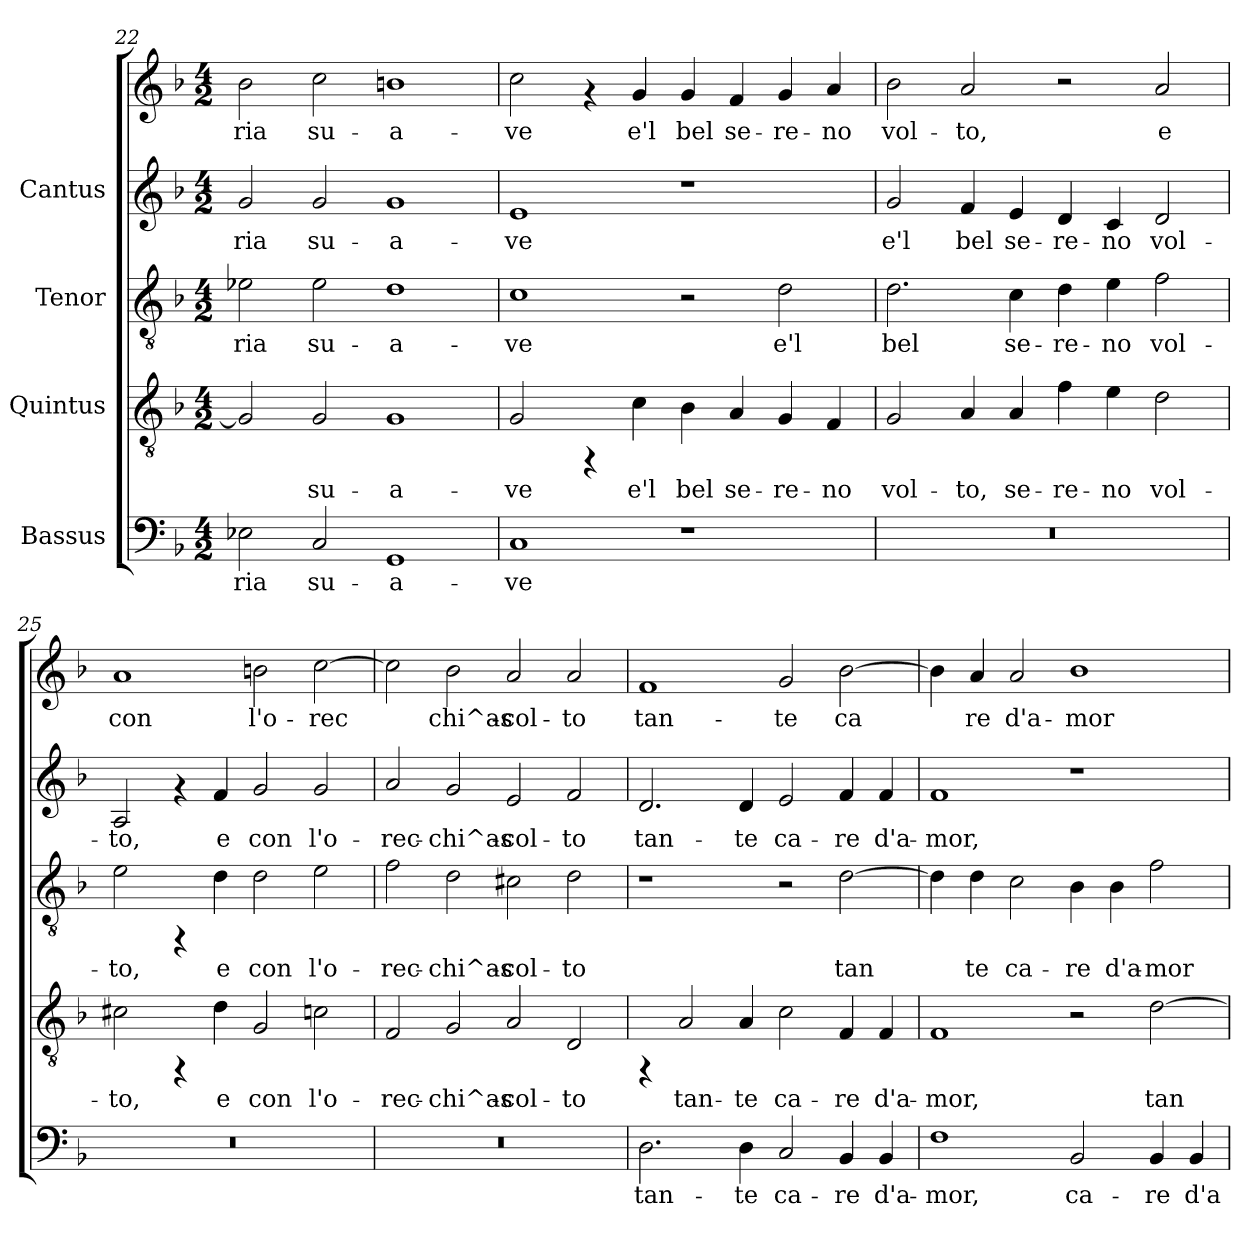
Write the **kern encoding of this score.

**kern	**text	**kern	**text	**kern	**text	**kern	**text	**kern	**text
*part4	*part4	*part3	*part3	*part2	*part2	*part1	*part1	*part1	*part1
*staff5	*staff5	*staff4	*staff4	*staff3	*staff3	*staff2	*staff2	*staff1	*staff1
*I"Bassus	*	*I"Quintus	*	*I"Tenor	*	*I"Cantus	*	*	*
*clefF4	*	*clefGv2	*	*clefGv2	*	*clefG2	*	*clefG2	*
*k[b-]	*	*k[b-]	*	*k[b-]	*	*k[b-]	*	*k[b-]	*
*F:	*	*F:	*	*F:	*	*F:	*	*F:	*
*M4/2	*	*M4/2	*	*M4/2	*	*M4/2	*	*M4/2	*
=22	=22	=22	=22	=22	=22	=22	=22	=22	=22
!	!LO:LY:b:cj	!	!LO:LY:b:cj	!	!LO:LY:b:cj	!	!LO:LY:b:cj	!	!LO:LY:b:cj
2E-X\	-ria	2G/]	.	2e-X\	-ria	2g/	-ria	2b-\	-ria
!	!LO:LY:b:cj	!	!LO:LY:b:cj	!	!LO:LY:b:cj	!	!LO:LY:b:cj	!	!LO:LY:b:cj
2C/	su-	2G/	su-	2e-\	su-	2g/	su-	2cc\	su-
!	!LO:LY:b:cj	!	!LO:LY:b:cj	!	!LO:LY:b:cj	!	!LO:LY:b:cj	!	!LO:LY:b:cj
1GG	-a-	1G	-a-	1d	-a-	1g	-a-	1bn	-a-
!!LO:LB:g=z
=23	=23	=23	=23	=23	=23	=23	=23	=23	=23
!	!LO:LY:b:cj	!	!LO:LY:b:cj	!	!LO:LY:b:cj	!	!LO:LY:b:cj	!	!LO:LY:b:cj
1C	-ve	2G/	-ve	1c	-ve	1e	ve	2cc\	-ve
.	.	4rFF	.	.	.	.	.	4rf	.
!	!	!	!LO:LY:b:cj	!	!	!	!	!	!LO:LY:b:cj
.	.	4c\	e'l	.	.	.	.	4g/	e'l
!	!	!	!LO:LY:b:cj	!	!	!	!	!	!LO:LY:b:cj
1r	.	4B-\	bel	2r	.	1r	.	4g/	bel
!	!	!	!LO:LY:b:cj	!	!	!	!	!	!LO:LY:b:cj
.	.	4A/	se-	.	.	.	.	4f/	se-
!	!	!	!LO:LY:b:cj	!	!LO:LY:b:cj	!	!	!	!LO:LY:b:cj
.	.	4G/	-re-	2d\	e'l	.	.	4g/	-re-
!	!	!	!LO:LY:b:cj	!	!	!	!	!	!LO:LY:b:cj
.	.	4F/	-no	.	.	.	.	4a/	-no
=24	=24	=24	=24	=24	=24	=24	=24	=24	=24
!	!	!	!LO:LY:b:cj	!	!LO:LY:b:cj	!	!LO:LY:b:cj	!	!LO:LY:b:cj
0r	.	2G/	vol-	2.d\	bel	2g/	e'l	2b-\	vol-
!	!	!	!LO:LY:b:cj	!	!	!	!LO:LY:b:cj	!	!LO:LY:b:cj
.	.	4A/	-to,	.	.	4f/	bel	2a/	-to,
!	!	!	!LO:LY:b:cj	!	!LO:LY:b:cj	!	!LO:LY:b:cj	!	!
.	.	4A/	se-	4c\	se-	4e/	se-	.	.
!	!	!	!LO:LY:b:cj	!	!LO:LY:b:cj	!	!LO:LY:b:cj	!	!
.	.	4f\	-re-	4d\	-re-	4d/	-re-	2r	.
!	!	!	!LO:LY:b:cj	!	!LO:LY:b:cj	!	!LO:LY:b:cj	!	!
.	.	4e\	-no	4e\	-no	4c/	-no	.	.
!	!	!	!LO:LY:b:cj	!	!LO:LY:b:cj	!	!LO:LY:b:cj	!	!LO:LY:b:cj
.	.	2d\	vol-	2f\	vol-	2d/	vol-	2a/	e
=25	=25	=25	=25	=25	=25	=25	=25	=25	=25
!	!	!	!LO:LY:b:cj	!	!LO:LY:b:cj	!	!LO:LY:b:cj	!	!LO:LY:b:cj
0r	.	2c#X\	-to,	2e\	-to,	2A/	-to,	1a	-con
.	.	4rFF	.	4rFF	.	4rf	.	.	.
!	!	!	!LO:LY:b:cj	!	!LO:LY:b:cj	!	!LO:LY:b:cj	!	!
.	.	4d\	e	4d\	e	4f/	e	.	.
!	!	!	!LO:LY:b:cj	!	!LO:LY:b:cj	!	!LO:LY:b:cj	!	!LO:LY:b:cj
.	.	2G/	con	2d\	con	2g/	con	2bn\	l'o-
!	!	!	!LO:LY:b:cj	!	!LO:LY:b:cj	!	!LO:LY:b:cj	!	!LO:LY:b:cj
.	.	2cn\	l'o-	2e\	l'o-	2g/	l'o-	[>2cc\	-rec-
!!LO:PB:g=z
=26	=26	=26	=26	=26	=26	=26	=26	=26	=26
!	!	!	!LO:LY:b:cj	!	!LO:LY:b:cj	!	!LO:LY:b:cj	!	!LO:LY:b:cj
0r	.	2F/	-rec-	2f\	-rec-	2a/	rec-	2cc\]	-
!	!	!	!LO:LY:b:cj	!	!LO:LY:b:cj	!	!LO:LY:b:cj	!	!LO:LY:b:cj
.	.	2G/	-chi^as-	2d\	-chi^as-	2g/	-chi^as-	2b-\	chi^as-
!	!	!	!LO:LY:b:cj	!	!LO:LY:b:cj	!	!LO:LY:b:cj	!	!LO:LY:b:cj
.	.	2A/	-col-	2c#X\	-col-	2e/	-col-	2a/	-col-
!	!	!	!LO:LY:b:cj	!	!LO:LY:b:cj	!	!LO:LY:b:cj	!	!LO:LY:b:cj
.	.	2D/	-to	2d\	-to	2f/	-to	2a/	-to
=27	=27	=27	=27	=27	=27	=27	=27	=27	=27
!	!LO:LY:b:cj	!	!	!	!	!	!LO:LY:b:cj	!	!LO:LY:b:cj
2.D\	tan-	4rFF	.	1r	.	2.d/	-tan-	1f	tan-
!	!	!	!LO:LY:b:cj	!	!	!	!	!	!
.	.	2A/	tan-	.	.	.	.	.	.
!	!LO:LY:b:cj	!	!LO:LY:b:cj	!	!	!	!LO:LY:b:cj	!	!
4D\	-te	4A/	-te	.	.	4d/	-te	.	.
!	!LO:LY:b:cj	!	!LO:LY:b:cj	!	!	!	!LO:LY:b:cj	!	!LO:LY:b:cj
2C/	ca-	2c\	ca-	2r	.	2e/	ca-	2g/	-te
!	!LO:LY:b:cj	!	!LO:LY:b:cj	!	!LO:LY:b:cj	!	!LO:LY:b:cj	!	!LO:LY:b:cj
4BB-/	-re	4F/	-re	[>2d\	tan-	4f/	-re	[>2b-\	ca-
!	!LO:LY:b:cj	!	!LO:LY:b:cj	!	!	!	!LO:LY:b:cj	!	!
4BB-/	d'a-	4F/	d'a-	.	.	4f/	d'a-	.	.
=28	=28	=28	=28	=28	=28	=28	=28	=28	=28
!	!LO:LY:b:cj	!	!LO:LY:b:cj	!	!LO:LY:b:cj	!	!LO:LY:b:cj	!	!LO:LY:b:cj
1F	-mor,	1F	-mor,	4d\]	-	1f	mor,	4b-\]	-
!	!	!	!	!	!LO:LY:b:cj	!	!	!	!LO:LY:b:cj
.	.	.	.	4d\	te	.	.	4a/	re
!	!	!	!	!	!LO:LY:b:cj	!	!	!	!LO:LY:b:cj
.	.	.	.	2c\	ca-	.	.	2a/	d'a-
!	!LO:LY:b:cj	!	!	!	!LO:LY:b:cj	!	!	!	!LO:LY:b:cj
2BB-/	ca-	2r	.	4B-\	-re	1r	.	1b-	-mor
!	!	!	!	!	!LO:LY:b:cj	!	!	!	!
.	.	.	.	4B-\	d'a-	.	.	.	.
!	!LO:LY:b:cj	!	!LO:LY:b:cj	!	!LO:LY:b:cj	!	!	!	!
4BB-/	-re	[>2d\	tan-	2f\	-mor	.	.	.	.
!	!LO:LY:b:cj	!	!	!	!	!	!	!	!
4BB-/	d'a-	.	.	.	.	.	.	.	.
=	=	=	=	=	=	=	=	=	=
*-	*-	*-	*-	*-	*-	*-	*-	*-	*-
